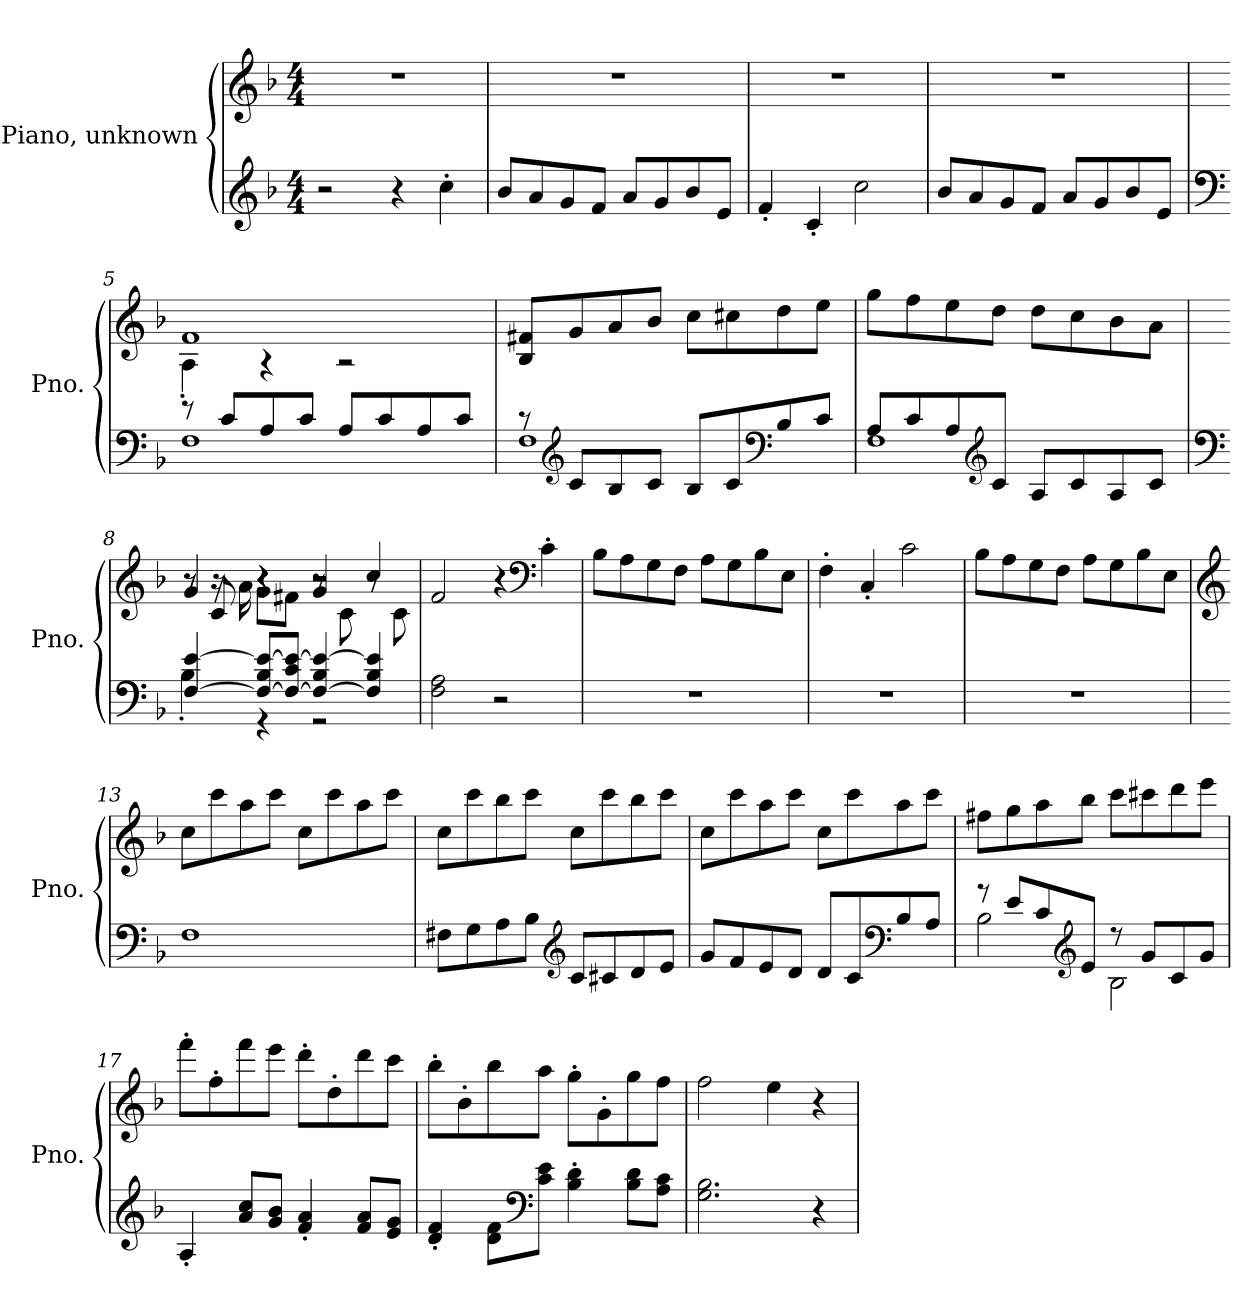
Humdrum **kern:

**kern	**kern
*part1	*part1
*staff2	*staff1
*I"Piano, unknown	*
*I'Pno.	*
*clefG2	*clefG2
*k[b-]	*k[b-]
*M4/4	*M4/4
*MM120	*MM120
=1	=1
2r	1r
4r	.
4cc'\	.
=2	=2
8b-/L	1r
8a/	.
8g/	.
8f/J	.
8a/L	.
8g/	.
8b-/	.
8e/J	.
=3	=3
4f'/	1r
4c'/	.
2cc\	.
=4	=4
8b-/L	1r
8a/	.
8g/	.
8f/J	.
8a/L	.
8g/	.
8b-/	.
8e/J	.
=5	=5
*clefF4	*
*^	*^
8r	1F	1f	4A'\
8c/L	.	.	.
8A/	.	.	4r
8c/J	.	.	.
8A/L	.	.	2r
8c/	.	.	.
8A/	.	.	.
8c/J	.	.	.
*	*	*v	*v
!!LO:LB:g=z
=6	=6	=6
8r	1F	8B-/ 8f#X/L
*clefG2	*	*
8c/L	.	8g/
8B-/	.	8a/
8c/J	.	8b-/J
8B-/L	.	8cc\L
8c/	.	8cc#X\
*clefF4	*	*
8B-/	.	8dd\
8c/J	.	8ee\J
=7	=7	=7
8A/L	1F	8gg\L
8c/	.	8ff\
8A/	.	8ee\
*clefG2	*	*
8c/J	.	8dd\J
8A/L	.	8dd\L
8c/	.	8cc\
8A/	.	8b-\
8c/J	.	8a\J
=8	=8	=8
*clefF4	*	*
*	*	*^
*	*	*	*^
[4F/ [4e/	4B-'\	4g/	8r	8r
.	.	.	16r	8c/
.	.	.	16a\	.
8F/_ 8B-/ 8e/_L	4r	4r	8g\L	4r
8F/_ 8c/ 8e/_J	.	.	8f#X\J	.
4F/_ 4B-/ 4e/_	2r	4g/	8r	2r
.	.	.	8c\	.
4F/] 4B-/ 4e/]	.	4cc/	8r	.
.	.	.	8c\	.
*v	*v	*	*	*
*	*v	*v	*v
!!LO:LB:g=z
=9	=9
2F\ 2A\	2f/
2r	4r
*	*clefF4
.	4c'\
=10	=10
1r	8B-\L
.	8A\
.	8G\
.	8F\J
.	8A\L
.	8G\
.	8B-\
.	8E\J
=11	=11
1r	4F'\
.	4C'/
.	2c\
=12	=12
1r	8B-\L
.	8A\
.	8G\
.	8F\J
.	8A\L
.	8G\
.	8B-\
.	8E\J
=13	=13
*	*clefG2
1F	8cc\L
.	8ccc\
.	8aa\
.	8ccc\J
.	8cc\L
.	8ccc\
.	8aa\
.	8ccc\J
!!LO:LB:g=z
=14	=14
8F#X\L	8cc\L
8G\	8ccc\
8A\	8bb-\
8B-\J	8ccc\J
*clefG2	*
8c/L	8cc\L
8c#X/	8ccc\
8d/	8bb-\
8e/J	8ccc\J
=15	=15
8g/L	8cc\L
8f/	8ccc\
8e/	8aa\
8d/J	8ccc\J
8d/L	8cc\L
8c/	8ccc\
*clefF4	*
8B-/	8aa\
8A/J	8ccc\J
=16	=16
*^	*
8r	2B-\	8ff#X\L
8e/L	.	8gg\
8c/	.	8aa\
*clefG2	*	*
8e/J	.	8bb-\J
8r	2B-\	8ccc\L
8g/L	.	8ccc#X\
8c/	.	8ddd\
8g/J	.	8eee\J
*v	*v	*
!!LO:LB:g=z
=17	=17
4A'/	8fff'\L
.	8ff'\
8a/ 8cc/L	8fff\
8g/ 8b-/J	8eee\J
4f/' 4a/'	8ddd'\L
.	8dd'\
8f/ 8a/L	8ddd\
8e/ 8g/J	8ccc\J
=18	=18
4d/' 4f/'	8bb-'\L
.	8b-'\
8d\ 8f\L	8bb-\
*clefF4	*
8c\ 8e\J	8aa\J
4B-\' 4d\'	8gg'\L
.	8g'\
8B-\ 8d\L	8gg\
8A\ 8c\J	8ff\J
=19	=19
2.G\ 2.B-\	2ff\
.	4ee\
4r	4r
=	=
*-	*-
